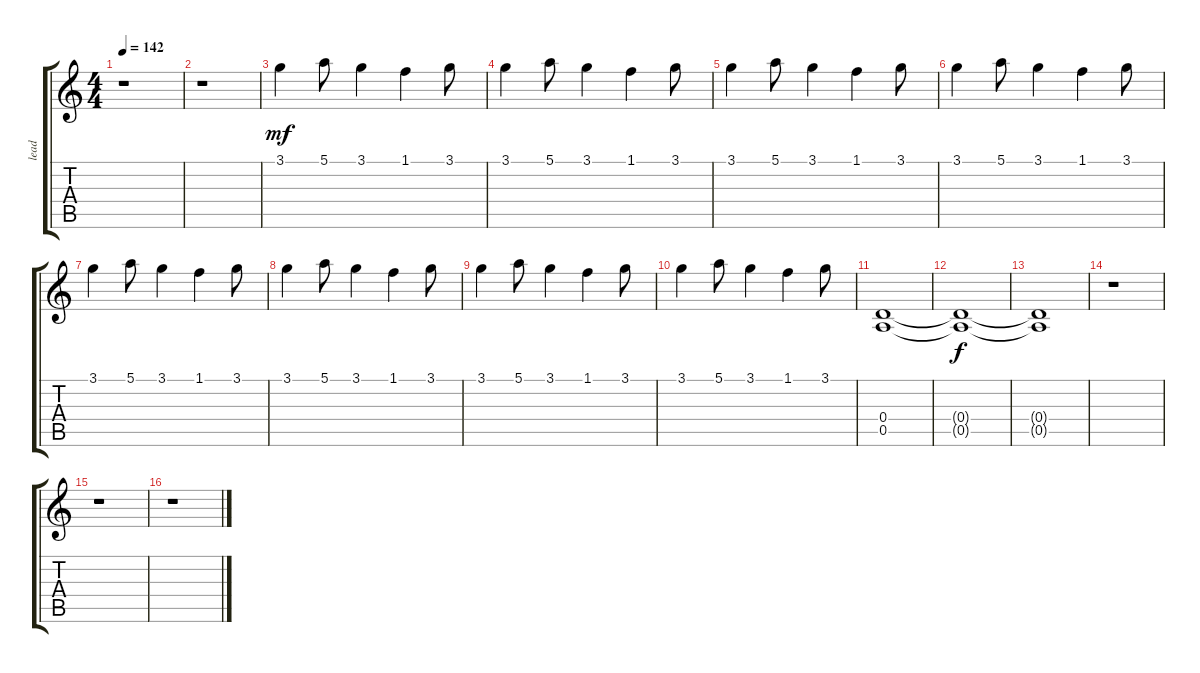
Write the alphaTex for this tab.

\track ("lead" "lead") {instrument distortionguitar}
\staff {score tabs}
\tuning (E4 B3 G3 D3 A2 D2) {hide}
\ts (4 4)
\tempo 142
\clef g2
\ks c
r.1{dy f} |
r.1 |
3.1.4{dy mf} 5.1.8 3.1.4 1.1.4 3.1.8 |
3.1.4 5.1.8 3.1.4 1.1.4 3.1.8 |
3.1.4 5.1.8 3.1.4 1.1.4 3.1.8 |
3.1.4 5.1.8 3.1.4 1.1.4 3.1.8 |
3.1.4 5.1.8 3.1.4 1.1.4 3.1.8 |
3.1.4 5.1.8 3.1.4 1.1.4 3.1.8 |
3.1.4 5.1.8 3.1.4 1.1.4 3.1.8 |
3.1.4 5.1.8 3.1.4 1.1.4 3.1.8 |
(0.4 0.5).1 |
(0.4{t} 0.5{t}).1{dy f} |
(0.4{t} 0.5{t}).1 |
r.1 |
r.1 |
r.1
